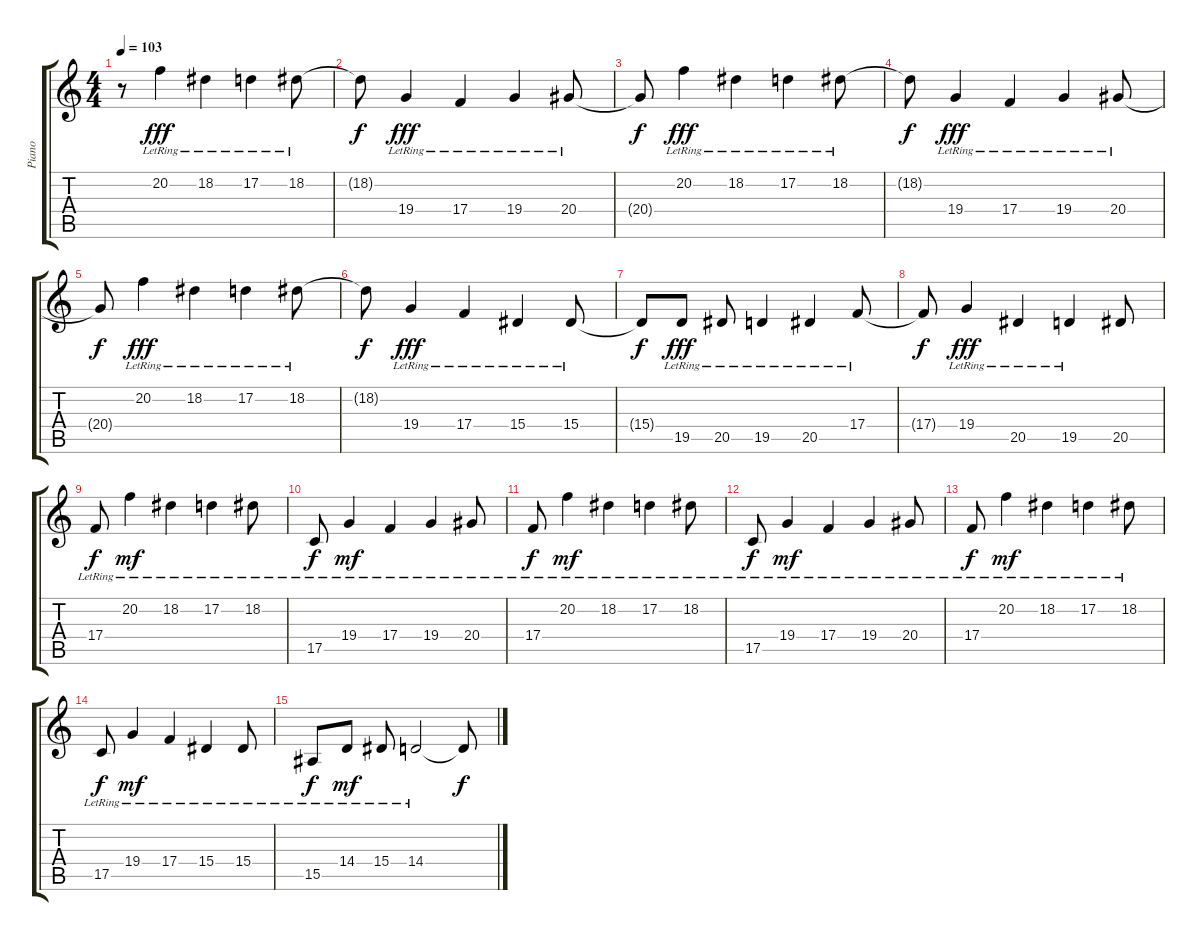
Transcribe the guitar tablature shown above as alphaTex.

\track ("Piano" "Piano") {instrument electricgrandpiano}
\staff {score tabs}
\tuning (D4 A3 F3 C3 G2 D2) {hide}
\ts (4 4)
\tempo 103
\clef g2
\ks c
r.8{dy f volume 16} 20.2{lr}.4{dy fff} 18.2{lr}.4 17.2{lr}.4 18.2{lr}.8 |
18.2{t}.8{dy f} 19.4{lr}.4{dy fff} 17.4{lr}.4 19.4{lr}.4 20.4{lr}.8 |
20.4{t}.8{dy f} 20.2{lr}.4{dy fff} 18.2{lr}.4 17.2{lr}.4 18.2{lr}.8 |
18.2{t}.8{dy f} 19.4{lr}.4{dy fff} 17.4{lr}.4 19.4{lr}.4 20.4{lr}.8 |
20.4{t}.8{dy f} 20.2{lr}.4{dy fff} 18.2{lr}.4 17.2{lr}.4 18.2{lr}.8 |
18.2{t}.8{dy f} 19.4{lr}.4{dy fff} 17.4{lr}.4 15.4{lr}.4 15.4{lr}.8 |
15.4{t}.8{dy f} 19.5{lr}.8{dy fff} 20.5{lr}.8 19.5{lr}.4 20.5{lr}.4 17.4{lr}.8 |
17.4{t}.8{dy f} 19.4{lr}.4{dy fff} 20.5{lr}.4 19.5{lr}.4 20.5.8 |
17.4{lr}.8{dy f} 20.2{lr}.4{dy mf} 18.2{lr}.4 17.2{lr}.4 18.2{lr}.8 |
17.5{lr}.8{dy f} 19.4{lr}.4{dy mf} 17.4{lr}.4 19.4{lr}.4 20.4{lr}.8 |
17.4{lr}.8{dy f} 20.2{lr}.4{dy mf} 18.2{lr}.4 17.2{lr}.4 18.2{lr}.8 |
17.5{lr}.8{dy f} 19.4{lr}.4{dy mf} 17.4{lr}.4 19.4{lr}.4 20.4{lr}.8 |
17.4{lr}.8{dy f} 20.2{lr}.4{dy mf} 18.2{lr}.4 17.2{lr}.4 18.2{lr}.8 |
17.5{lr}.8{dy f} 19.4{lr}.4{dy mf} 17.4{lr}.4 15.4{lr}.4 15.4{lr}.8 |
15.5{lr}.8{dy f} 14.4{lr}.8{dy mf} 15.4{lr}.8 14.4{lr}.2 14.4{t}.8{dy f}
